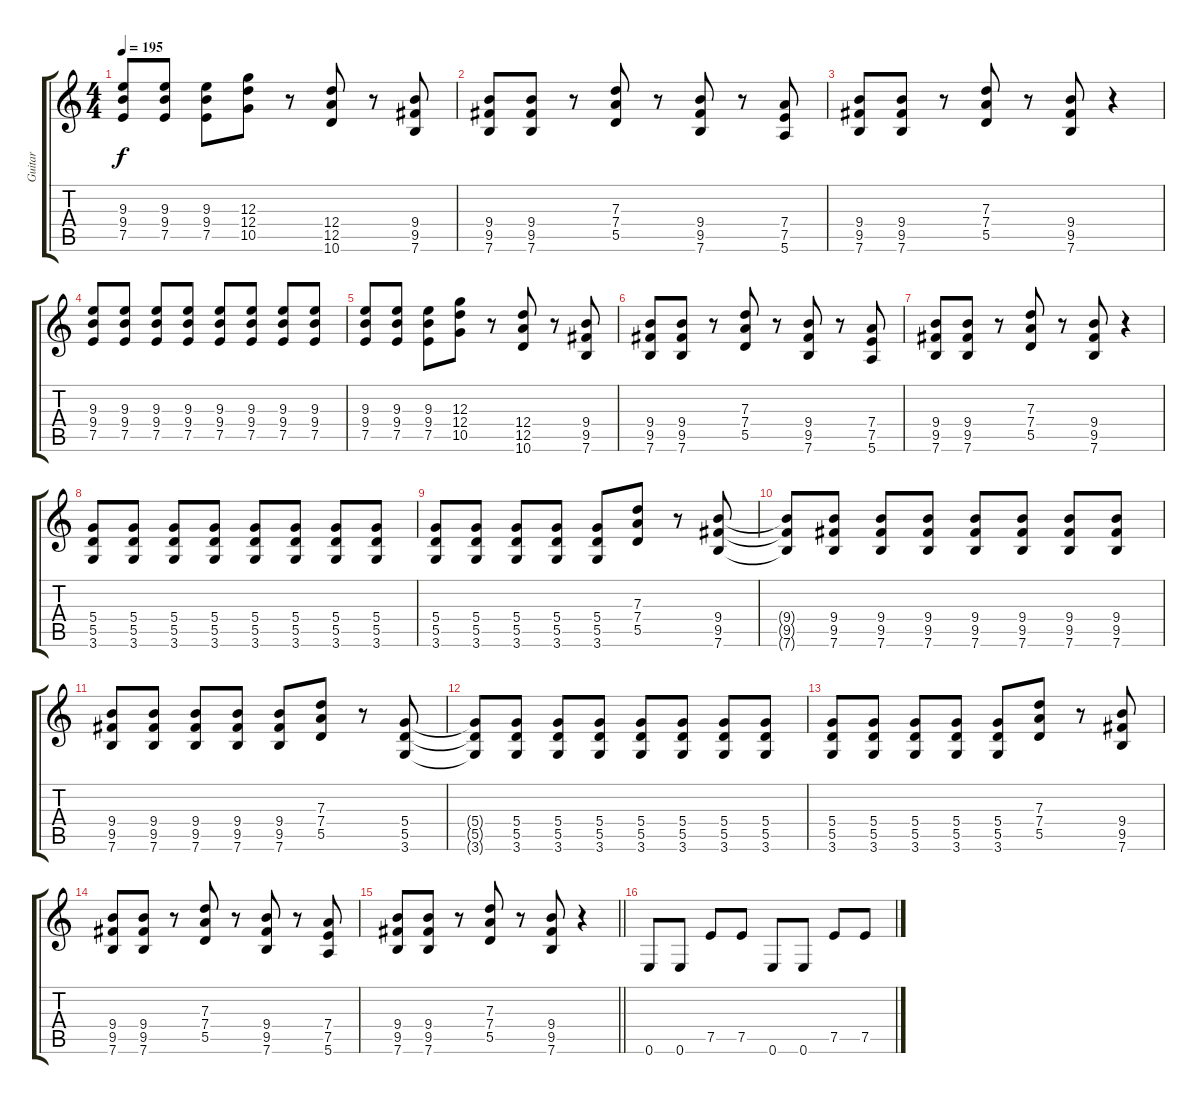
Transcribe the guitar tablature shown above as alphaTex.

\track ("Guitar" "Guitar") {instrument overdrivenguitar}
\staff {score tabs}
\tuning (E4 B3 G3 D3 A2 E2) {hide}
\ts (4 4)
\tempo 195
\clef g2
\ks c
(9.3 9.4 7.5).8{dy f} (9.3 9.4 7.5).8 (9.3 9.4 7.5).8 (12.3 12.4 10.5).8 r.8 (12.4 12.5 10.6).8 r.8 (9.4 9.5 7.6).8 |
(9.4 9.5 7.6).8 (9.4 9.5 7.6).8 r.8 (7.3 7.4 5.5).8 r.8 (9.4 9.5 7.6).8 r.8 (7.4 7.5 5.6).8 |
(9.4 9.5 7.6).8 (9.4 9.5 7.6).8 r.8 (7.3 7.4 5.5).8 r.8 (9.4 9.5 7.6).8 r.4 |
(9.3 9.4 7.5).8 (9.3 9.4 7.5).8 (9.3 9.4 7.5).8 (9.3 9.4 7.5).8 (9.3 9.4 7.5).8 (9.3 9.4 7.5).8 (9.3 9.4 7.5).8 (9.3 9.4 7.5).8 |
(9.3 9.4 7.5).8 (9.3 9.4 7.5).8 (9.3 9.4 7.5).8 (12.3 12.4 10.5).8 r.8 (12.4 12.5 10.6).8 r.8 (9.4 9.5 7.6).8 |
(9.4 9.5 7.6).8 (9.4 9.5 7.6).8 r.8 (7.3 7.4 5.5).8 r.8 (9.4 9.5 7.6).8 r.8 (7.4 7.5 5.6).8 |
(9.4 9.5 7.6).8 (9.4 9.5 7.6).8 r.8 (7.3 7.4 5.5).8 r.8 (9.4 9.5 7.6).8 r.4 |
(5.4 5.5 3.6).8 (5.4 5.5 3.6).8 (5.4 5.5 3.6).8 (5.4 5.5 3.6).8 (5.4 5.5 3.6).8 (5.4 5.5 3.6).8 (5.4 5.5 3.6).8 (5.4 5.5 3.6).8 |
(5.4 5.5 3.6).8 (5.4 5.5 3.6).8 (5.4 5.5 3.6).8 (5.4 5.5 3.6).8 (5.4 5.5 3.6).8 (7.3 7.4 5.5).8 r.8 (9.4 9.5 7.6).8 |
(9.4{t} 9.5{t} 7.6{t}).8 (9.4 9.5 7.6).8 (9.4 9.5 7.6).8 (9.4 9.5 7.6).8 (9.4 9.5 7.6).8 (9.4 9.5 7.6).8 (9.4 9.5 7.6).8 (9.4 9.5 7.6).8 |
(9.4 9.5 7.6).8 (9.4 9.5 7.6).8 (9.4 9.5 7.6).8 (9.4 9.5 7.6).8 (9.4 9.5 7.6).8 (7.3 7.4 5.5).8 r.8 (5.4 5.5 3.6).8 |
(5.4{t} 5.5{t} 3.6{t}).8 (5.4 5.5 3.6).8 (5.4 5.5 3.6).8 (5.4 5.5 3.6).8 (5.4 5.5 3.6).8 (5.4 5.5 3.6).8 (5.4 5.5 3.6).8 (5.4 5.5 3.6).8 |
(5.4 5.5 3.6).8 (5.4 5.5 3.6).8 (5.4 5.5 3.6).8 (5.4 5.5 3.6).8 (5.4 5.5 3.6).8 (7.3 7.4 5.5).8 r.8 (9.4 9.5 7.6).8 |
(9.4 9.5 7.6).8 (9.4 9.5 7.6).8 r.8 (7.3 7.4 5.5).8 r.8 (9.4 9.5 7.6).8 r.8 (7.4 7.5 5.6).8 |
\barLineRight lightlight
(9.4 9.5 7.6).8 (9.4 9.5 7.6).8 r.8 (7.3 7.4 5.5).8 r.8 (9.4 9.5 7.6).8 r.4 |
0.6.8 0.6.8 7.5.8 7.5.8 0.6.8 0.6.8 7.5.8 7.5.8
